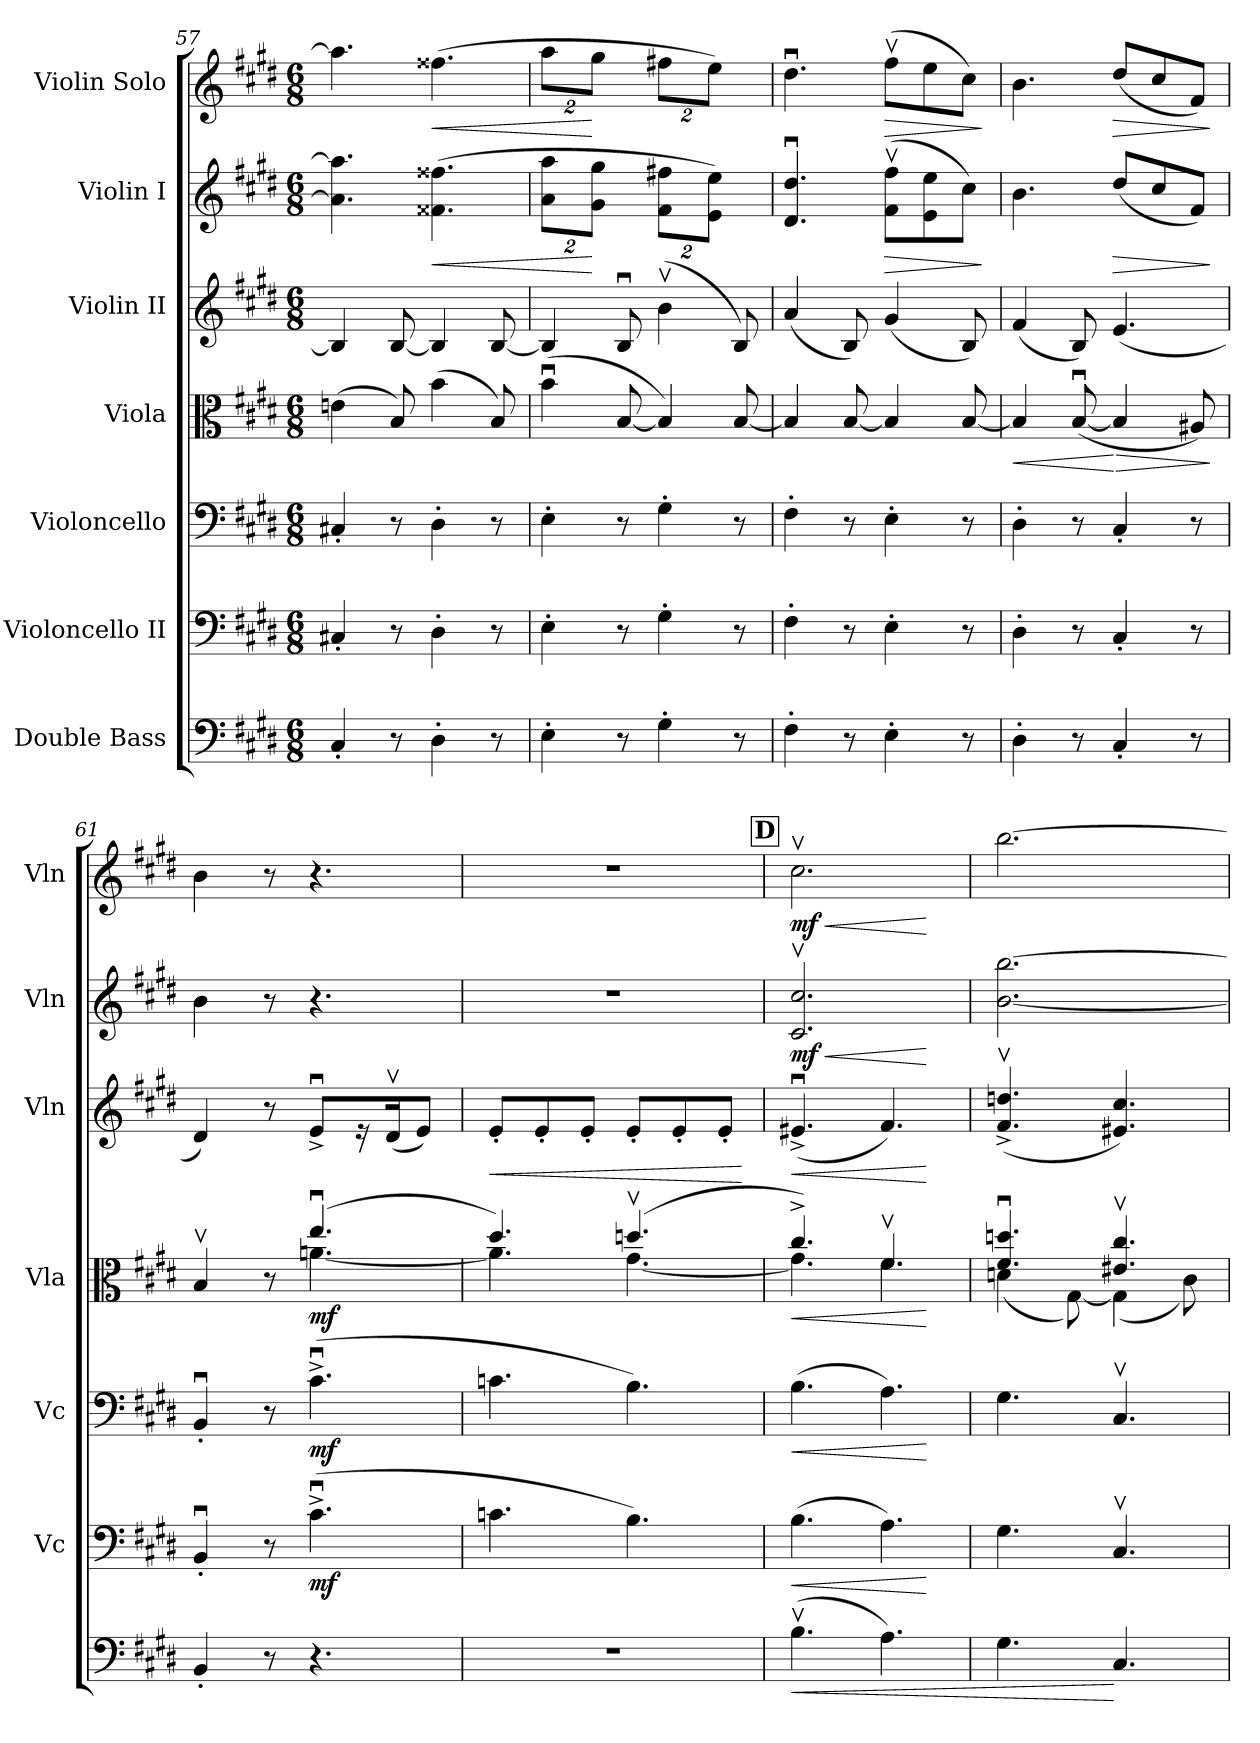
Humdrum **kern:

**kern	**dynam	**kern	**dynam	**kern	**dynam	**kern	**dynam	**kern	**dynam	**kern	**dynam	**kern	**dynam
*part7	*part7	*part6	*part6	*part5	*part5	*part4	*part4	*part3	*part3	*part2	*part2	*part1	*part1
*staff7	*staff7	*staff6	*staff6	*staff5	*staff5	*staff4	*staff4	*staff3	*staff3	*staff2	*staff2	*staff1	*staff1
*I"Double Bass	*	*I"Violoncello II	*	*I"Violoncello	*	*I"Viola	*	*I"Violin II	*	*I"Violin I	*	*I"Violin Solo	*
*	*	*I'Vc	*	*I'Vc	*	*I'Vla	*	*I'Vln	*	*I'Vln	*	*I'Vln	*
*clefF4	*	*clefF4	*	*clefF4	*	*clefC3	*	*clefG2	*	*clefG2	*	*clefG2	*
*ITrd7c12	*	*	*	*	*	*	*	*	*	*	*	*	*
*k[f#c#g#d#]	*	*k[f#c#g#d#]	*	*k[f#c#g#d#]	*	*k[f#c#g#d#]	*	*k[f#c#g#d#]	*	*k[f#c#g#d#]	*	*k[f#c#g#d#]	*
*M6/8	*	*M6/8	*	*M6/8	*	*M6/8	*	*M6/8	*	*M6/8	*	*M6/8	*
=57	=57	=57	=57	=57	=57	=57	=57	=57	=57	=57	=57	=57	=57
4CC#'/	.	4C#X'/	.	4C#X'/	.	(4en\	.	4B/]	.	4.a\] 4.aa\]	.	4.aa\]	.
8r	.	8r	.	8r	.	8B/)	.	[8B/	.	.	.	.	.
!	!	!	!	!	!	!	!	!	!	!	!LO:HP:b	!	!LO:HP:b
4DD#'\	.	4D#'\	.	4D#'\	.	(4b\	.	4B/]	.	(4.f##X\ 4.ff##X\	<	(4.ff##X\	<
8r	.	8r	.	8r	.	8B/)	.	[8B/	.	.	.	.	.
=58	=58	=58	=58	=58	=58	=58	=58	=58	=58	=58	=58	=58	=58
*	*	*	*	*	*	*	*	*	*	*Xbrackettup	*	*Xbrackettup	*
4EE'\	.	4E'\	.	4E'\	.	(4bu\	.	4B/]	.	16%3a\ 16%3aa\L	.	16%3aa\L	.
.	.	.	.	.	.	.	.	.	.	16%3g#\ 16%3gg#\J	[	16%3gg#\J	[
8r	.	8r	.	8r	.	[8B/	.	8Bu/	.	.	.	.	.
4GG#'\	.	4G#'\	.	4G#'\	.	4B/])	.	(4bv\	.	16%3f#\ 16%3ff#X\L	.	16%3ff#X\L	.
.	.	.	.	.	.	.	.	.	.	16%3e\ 16%3ee\J)	.	16%3ee\J)	.
8r	.	8r	.	8r	.	[8B/	.	8B/)	.	.	.	.	.
!!LO:PB:g=z
=59	=59	=59	=59	=59	=59	=59	=59	=59	=59	=59	=59	=59	=59
4FF#'\	.	4F#'\	.	4F#'\	.	4B/]	.	(4a/	.	4.d#/u 4.dd#/u	.	4.dd#u\	.
8r	.	8r	.	8r	.	[8B/	.	8B/)	.	.	.	.	.
!	!	!	!	!	!	!	!	!	!	!	!LO:HP:b	!	!LO:HP:b
4EE'\	.	4E'\	.	4E'\	.	4B/]	.	(4g#/	.	(8f#\v 8ff#\vL	>	(8ff#v\L	>
.	.	.	.	.	.	.	.	.	.	8e\ 8ee\	.	8ee\	.
8r	.	8r	.	8r	.	[8B/	.	8B/)	.	8cc#\J)	.	8cc#\J)	.
.	.	.	.	.	.	.	.	.	.	.	]	.	]
=60	=60	=60	=60	=60	=60	=60	=60	=60	=60	=60	=60	=60	=60
!	!	!	!	!	!	!	!LO:HP:b	!	!	!	!	!	!
4DD#'\	.	4D#'\	.	4D#'\	.	4B/]	<	(4f#/	.	4.b\	.	4.b\	.
8r	.	8r	.	8r	.	([8Bu/	.	8B/)	.	.	.	.	.
!	!	!	!	!	!	!	!LO:HP:n=1:b	!	!	!	!LO:HP:b	!	!LO:HP:b
4CC#'/	.	4C#'/	.	4C#'/	.	4B/]	[ >	(4.e/	.	(8dd#/L	>	(8dd#/L	>
.	.	.	.	.	.	.	.	.	.	8cc#/	.	8cc#/	.
8r	.	8r	.	8r	.	8A#X/)	.	.	.	8f#/J)	.	8f#/J)	.
.	.	.	.	.	.	.	]	.	.	.	]	.	]
=61	=61	=61	=61	=61	=61	=61	=61	=61	=61	=61	=61	=61	=61
*	*	*	*	*	*	*^	*	*	*	*	*	*	*
4BBB'/	.	4BBu'/	.	4BBu'/	.	4Bv/	4.ryy	.	4d#/)	.	4b\	.	4b\	.
8r	.	8r	.	8r	.	8r	.	.	8r	.	8r	.	8r	.
!	!	!	!LO:DY:b	!	!LO:DY:b	!	!	!LO:DY:b	!	!	!	!	!	!
4.r	.	(4.c#u^\	mf	(4.c#u^\	mf	(4.eeu/	[4.an\	mf	8eu^/L	.	4.r	.	4.r	.
.	.	.	.	.	.	.	.	.	16r	.	.	.	.	.
.	.	.	.	.	.	.	.	.	(16d#v/K	.	.	.	.	.
.	.	.	.	.	.	.	.	.	8e/J)	.	.	.	.	.
=62	=62	=62	=62	=62	=62	=62	=62	=62	=62	=62	=62	=62	=62	=62
!	!	!	!	!	!	!	!	!	!	!LO:HP:b	!	!	!	!
2.r	.	4.cn\	.	4.cn\	.	4.dd#/)	4.a\]	.	8e'/L	<	2.r	.	2.r	.
.	.	.	.	.	.	.	.	.	8e'/	.	.	.	.	.
.	.	.	.	.	.	.	.	.	8e'/J	.	.	.	.	.
.	.	4.B\)	.	4.B\)	.	(4.ddnv/	[4.g#\	.	8e'/L	.	.	.	.	.
.	.	.	.	.	.	.	.	.	8e'/	.	.	.	.	.
.	.	.	.	.	.	.	.	.	8e'/J	.	.	.	.	.
*	*	*	*	*	*	*v	*v	*	*	*	*	*	*	*
.	.	.	.	.	.	.	.	.	[	.	.	.	.
!!LO:REH:place=s1:a:B:fs=14:t=D
=63	=63	=63	=63	=63	=63	=63	=63	=63	=63	=63	=63	=63	=63
!	!LO:HP:b	!	!LO:HP:b	!	!LO:HP:b	!	!LO:HP:b	!	!LO:HP:b	!	!LO:HP:b	!	!LO:HP:b
*	*	*	*	*	*	*^	*	*	*	*	*	*	*
!	!	!	!	!	!	!	!	!	!	!	!	!LO:DY:n=1:b	!	!LO:DY:n=1:b
(4.BBv\	<	(4.B\	<	(4.B\	<	4.cc#^/)	4.g#\]	<	(4.e#Xu^/	<	2.c#/v 2.cc#/v	< mf	2.cc#v\	< mf
4.AA\)	.	4.A\)	.	4.A\)	.	4.f#v/	4.f#\	.	4.f#/)	.	.	.	.	.
*	*	*	*	*	*	*v	*v	*	*	*	*	*	*	*
.	.	.	[	.	[	.	[	.	[	.	[	.	[
=64	=64	=64	=64	=64	=64	=64	=64	=64	=64	=64	=64	=64	=64
*	*	*	*	*	*	*^	*	*	*	*	*	*	*
4.GG#\	.	4.G#\	.	4.G#\	.	4.f#/u 4.ddn/u	(4dn\	.	(4.f#/v^ 4.ddn/v^	.	[2.b\ [2.bb\	.	[2.bb\	.
.	.	.	.	.	.	.	[8G#\)	.	.	.	.	.	.	.
4.CC#/	[	4.C#v/	.	4.C#v/	.	4.e#X/v 4.cc#/v	(4G#\]	.	4.e#X/ 4.cc#/)	.	.	.	.	.
.	.	.	.	.	.	.	8c#\)	.	.	.	.	.	.	.
*	*	*	*	*	*	*v	*v	*	*	*	*	*	*	*
=	=	=	=	=	=	=	=	=	=	=	=	=	=
*-	*-	*-	*-	*-	*-	*-	*-	*-	*-	*-	*-	*-	*-
